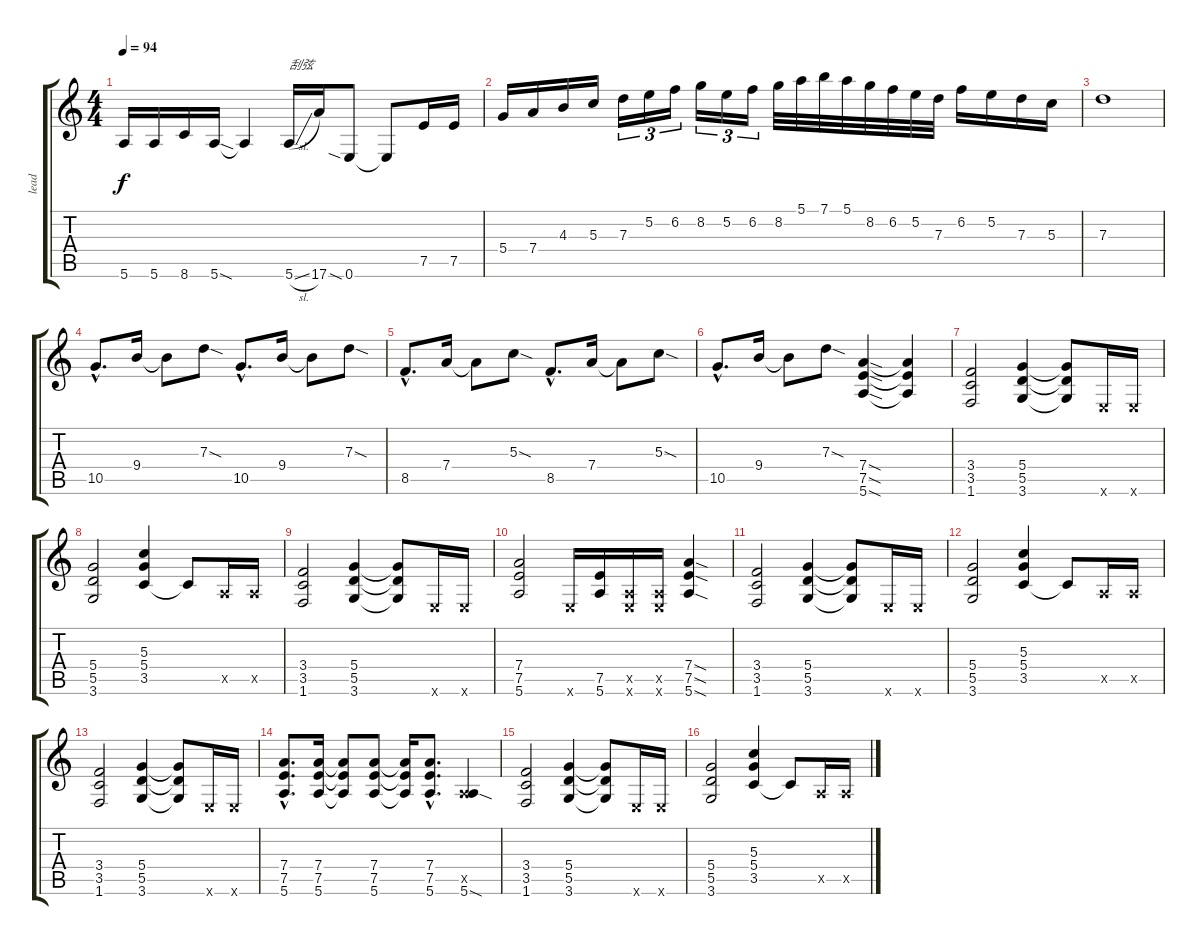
\track ("lead" "lead") {instrument distortionguitar}
\staff {score tabs}
\tuning (E4 B3 G3 D3 A2 E2) {hide}
\ts (4 4)
\tempo 94
\clef g2
\ks c
5.6.16{dy f} 5.6.16 8.6.16 5.6{sod}.16 5.6{t}.4 5.6{sl}.16{txt "刮弦"} 17.6.16 0.6{sia}.8 0.6{t}.8 7.5.16 7.5.16 |
5.4.16 7.4.16 4.3.16 5.3.16 7.3.16{tu (3 2)} 5.2.16{tu (3 2)} 6.2.16{tu (3 2)} 8.2.16{tu (3 2)} 5.2.16{tu (3 2)} 6.2.16{tu (3 2)} 8.2.32 5.1.32 7.1.32 5.1.32 8.2.32 6.2.32 5.2.32 7.3.32 6.2.16 5.2.16 7.3.16 5.3.16 |
7.3.1 |
10.5{hac}.8{d} 9.4.16 9.4{t}.8 7.3{sod}.8 10.5{hac}.8{d} 9.4.16 9.4{t}.8 7.3{sod}.8 |
8.5{hac}.8{d} 7.4.16 7.4{t}.8 5.3{sod}.8 8.5{hac}.8{d} 7.4.16 7.4{t}.8 5.3{sod}.8 |
10.5{hac}.8{d} 9.4.16 9.4{t}.8 7.3{sod}.8 (7.4{sod} 7.5{sod} 5.6{sod}).4 (7.4{t} 7.5{t} 5.6{t}).4 |
(3.4 3.5 1.6).2 (5.4 5.5 3.6).4 (5.4{t} 5.5{t} 3.6{t}).8 0.6{x}.16 0.6{x}.16 |
(5.4 5.5 3.6).2 (5.3 5.4 3.5).4 3.5{t}.8 0.5{x}.16 0.5{x}.16 |
(3.4 3.5 1.6).2 (5.4 5.5 3.6).4 (5.4{t} 5.5{t} 3.6{t}).8 0.6{x}.16 0.6{x}.16 |
(7.4 7.5 5.6).2 0.6{x}.16 (7.5 5.6).16 (0.5{x} 0.6{x}).16 (0.5{x} 0.6{x}).16 (7.4{sod} 7.5{sod} 5.6{sod}).4 |
(3.4 3.5 1.6).2 (5.4 5.5 3.6).4 (5.4{t} 5.5{t} 3.6{t}).8 0.6{x}.16 0.6{x}.16 |
(5.4 5.5 3.6).2 (5.3 5.4 3.5).4 3.5{t}.8 0.5{x}.16 0.5{x}.16 |
(3.4 3.5 1.6).2 (5.4 5.5 3.6).4 (5.4{t} 5.5{t} 3.6{t}).8 0.6{x}.16 0.6{x}.16 |
(7.4{hac} 7.5{hac} 5.6{hac}).8{d} (7.4 7.5 5.6).16 (7.4{t} 7.5{t} 5.6{t}).8 (7.4 7.5 5.6).8 (7.4{t} 7.5{t} 5.6{t}).16 (7.4{hac} 7.5{hac} 5.6{hac}).8{d} (0.5{x} 5.6{sod}).4 |
(3.4 3.5 1.6).2 (5.4 5.5 3.6).4 (5.4{t} 5.5{t} 3.6{t}).8 0.6{x}.16 0.6{x}.16 |
(5.4 5.5 3.6).2 (5.3 5.4 3.5).4 3.5{t}.8 0.5{x}.16 0.5{x}.16
